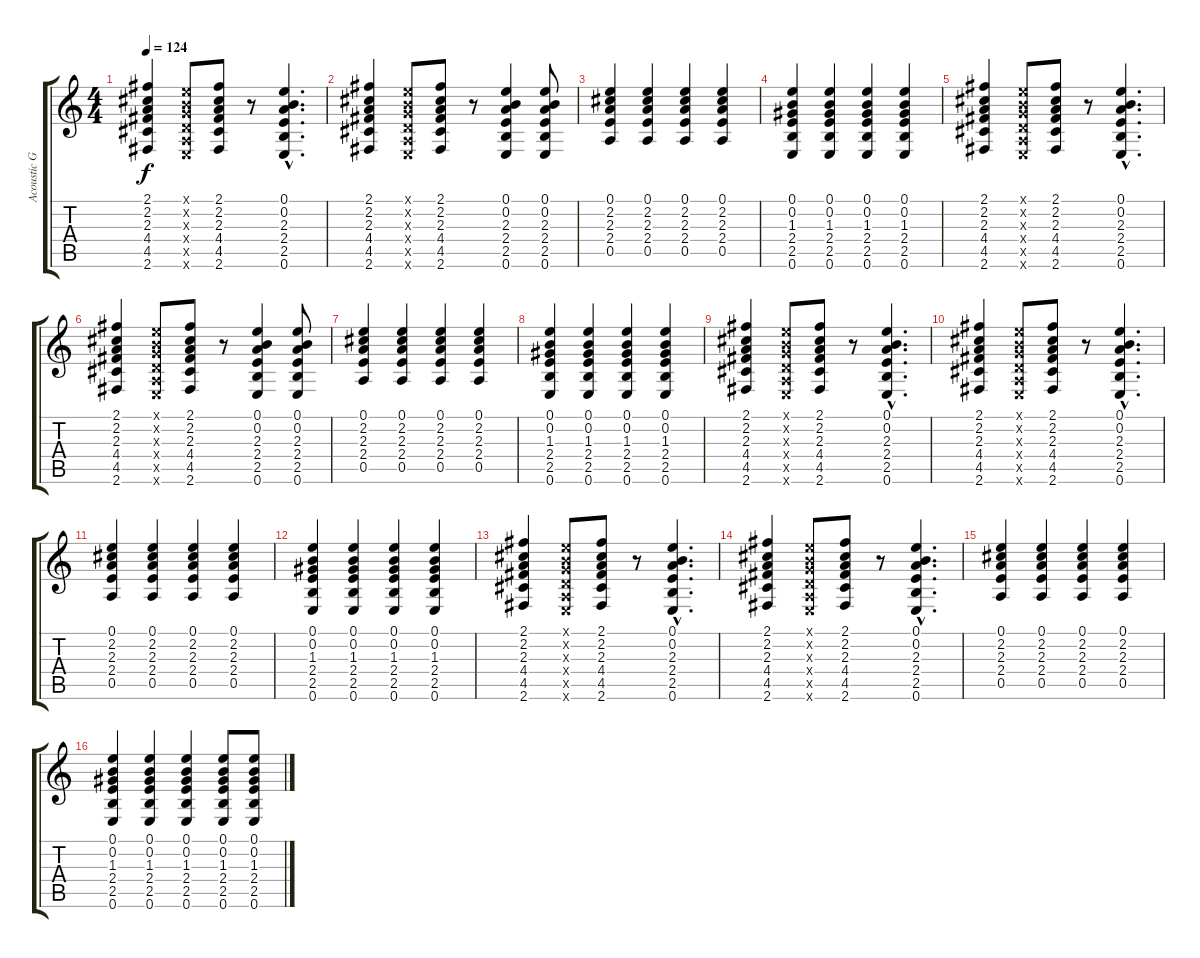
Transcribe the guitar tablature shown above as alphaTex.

\track ("Acoustic Guitar (Peter Buck)" "Acoustic G") {instrument acousticguitarnylon}
\staff {score tabs}
\tuning (E4 B3 G3 D3 A2 E2) {hide}
\ts (4 4)
\tempo 124
\clef g2
\ks c
(2.1 2.2 2.3 4.4 4.5 2.6).4{dy f} (0.1{x} 0.2{x} 0.3{x} 0.4{x} 0.5{x} 0.6{x}).8 (2.1 2.2 2.3 4.4 4.5 2.6).8 r.8 (0.1{hac} 0.2{hac} 2.3{hac} 2.4{hac} 2.5{hac} 0.6{hac}).4{d} |
(2.1 2.2 2.3 4.4 4.5 2.6).4 (0.1{x} 0.2{x} 0.3{x} 0.4{x} 0.5{x} 0.6{x}).8 (2.1 2.2 2.3 4.4 4.5 2.6).8 r.8 (0.1 0.2 2.3 2.4 2.5 0.6).4 (0.1 0.2 2.3 2.4 2.5 0.6).8 |
(0.1 2.2 2.3 2.4 0.5).4 (0.1 2.2 2.3 2.4 0.5).4 (0.1 2.2 2.3 2.4 0.5).4 (0.1 2.2 2.3 2.4 0.5).4 |
(0.1 0.2 1.3 2.4 2.5 0.6).4 (0.1 0.2 1.3 2.4 2.5 0.6).4 (0.1 0.2 1.3 2.4 2.5 0.6).4 (0.1 0.2 1.3 2.4 2.5 0.6).4 |
(2.1 2.2 2.3 4.4 4.5 2.6).4 (0.1{x} 0.2{x} 0.3{x} 0.4{x} 0.5{x} 0.6{x}).8 (2.1 2.2 2.3 4.4 4.5 2.6).8 r.8 (0.1{hac} 0.2{hac} 2.3{hac} 2.4{hac} 2.5{hac} 0.6{hac}).4{d} |
(2.1 2.2 2.3 4.4 4.5 2.6).4 (0.1{x} 0.2{x} 0.3{x} 0.4{x} 0.5{x} 0.6{x}).8 (2.1 2.2 2.3 4.4 4.5 2.6).8 r.8 (0.1 0.2 2.3 2.4 2.5 0.6).4 (0.1 0.2 2.3 2.4 2.5 0.6).8 |
(0.1 2.2 2.3 2.4 0.5).4 (0.1 2.2 2.3 2.4 0.5).4 (0.1 2.2 2.3 2.4 0.5).4 (0.1 2.2 2.3 2.4 0.5).4 |
(0.1 0.2 1.3 2.4 2.5 0.6).4 (0.1 0.2 1.3 2.4 2.5 0.6).4 (0.1 0.2 1.3 2.4 2.5 0.6).4 (0.1 0.2 1.3 2.4 2.5 0.6).4 |
(2.1 2.2 2.3 4.4 4.5 2.6).4 (0.1{x} 0.2{x} 0.3{x} 0.4{x} 0.5{x} 0.6{x}).8 (2.1 2.2 2.3 4.4 4.5 2.6).8 r.8 (0.1{hac} 0.2{hac} 2.3{hac} 2.4{hac} 2.5{hac} 0.6{hac}).4{d} |
(2.1 2.2 2.3 4.4 4.5 2.6).4 (0.1{x} 0.2{x} 0.3{x} 0.4{x} 0.5{x} 0.6{x}).8 (2.1 2.2 2.3 4.4 4.5 2.6).8 r.8 (0.1{hac} 0.2{hac} 2.3{hac} 2.4{hac} 2.5{hac} 0.6{hac}).4{d} |
(0.1 2.2 2.3 2.4 0.5).4 (0.1 2.2 2.3 2.4 0.5).4 (0.1 2.2 2.3 2.4 0.5).4 (0.1 2.2 2.3 2.4 0.5).4 |
(0.1 0.2 1.3 2.4 2.5 0.6).4 (0.1 0.2 1.3 2.4 2.5 0.6).4 (0.1 0.2 1.3 2.4 2.5 0.6).4 (0.1 0.2 1.3 2.4 2.5 0.6).4 |
(2.1 2.2 2.3 4.4 4.5 2.6).4 (0.1{x} 0.2{x} 0.3{x} 0.4{x} 0.5{x} 0.6{x}).8 (2.1 2.2 2.3 4.4 4.5 2.6).8 r.8 (0.1{hac} 0.2{hac} 2.3{hac} 2.4{hac} 2.5{hac} 0.6{hac}).4{d} |
(2.1 2.2 2.3 4.4 4.5 2.6).4 (0.1{x} 0.2{x} 0.3{x} 0.4{x} 0.5{x} 0.6{x}).8 (2.1 2.2 2.3 4.4 4.5 2.6).8 r.8 (0.1{hac} 0.2{hac} 2.3{hac} 2.4{hac} 2.5{hac} 0.6{hac}).4{d} |
(0.1 2.2 2.3 2.4 0.5).4 (0.1 2.2 2.3 2.4 0.5).4 (0.1 2.2 2.3 2.4 0.5).4 (0.1 2.2 2.3 2.4 0.5).4 |
(0.1 0.2 1.3 2.4 2.5 0.6).4 (0.1 0.2 1.3 2.4 2.5 0.6).4 (0.1 0.2 1.3 2.4 2.5 0.6).4 (0.1 0.2 1.3 2.4 2.5 0.6).8 (0.1 0.2 1.3 2.4 2.5 0.6).8
